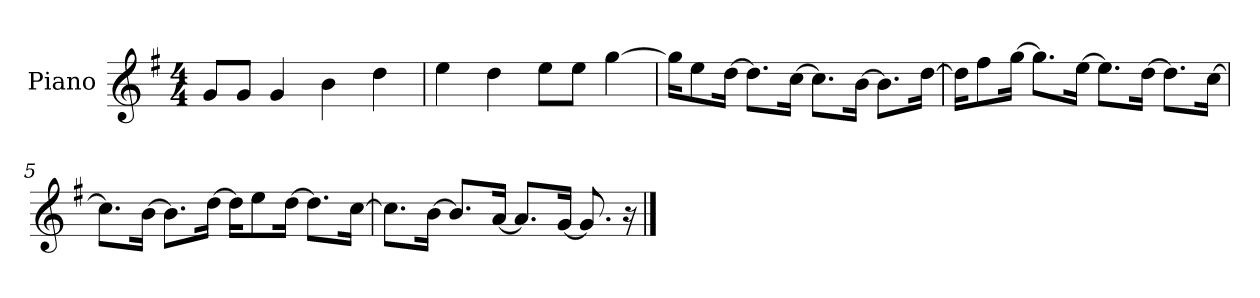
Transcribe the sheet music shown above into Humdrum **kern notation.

**kern
*part1
*staff1
*I"Piano
*I'P-no
*clefG2
*k[f#]
*M4/4
*MM90
=1
8g/L
8g/J
4g/
4b\
4dd\
=2
4ee\
4dd\
8ee\L
8ee\J
[4gg\
=3
16gg\KL]
8ee\
[16dd\Jk
8.dd\L]
[16cc\Jk
8.cc\L]
[16b\Jk
8.b\L]
[16dd\Jk
=4
16dd\KL]
8ff#\
[16gg\Jk
8.gg\L]
[16ee\Jk
8.ee\L]
[16dd\Jk
8.dd\L]
[16cc\Jk
!!LO:LB:g=z
=5
8.cc\L]
[16b\Jk
8.b\L]
[16dd\Jk
16dd\KL]
8ee\
[16dd\Jk
8.dd\L]
[16cc\Jk
=6
8.cc\L]
[16b\Jk
8.b/L]
[16a/Jk
8.a/L]
[16g/Jk
8.g/]
16r
==
*-
